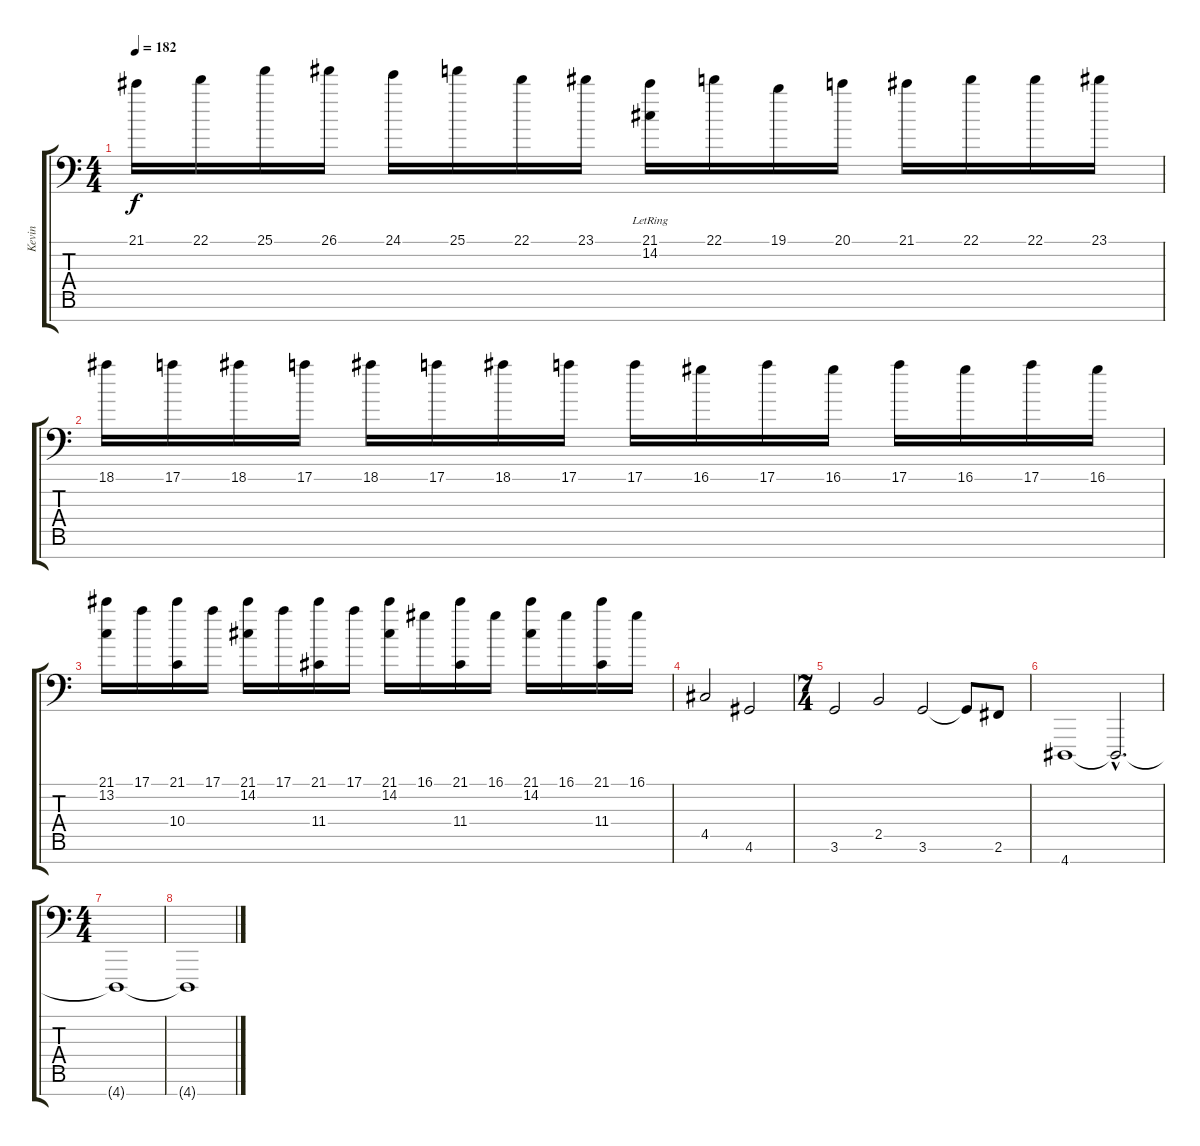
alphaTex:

\track ("Kevin" "Kevin") {instrument electricgrandpiano}
\staff {score tabs}
\tuning (E4 B3 G3 D3 A2 E2 B0) {hide}
\ts (4 4)
\tempo 182
\clef f4
\ks c
21.1.16{dy f} 22.1.16 25.1.16 26.1.16 24.1.16 25.1.16 22.1.16 23.1.16 (21.1 14.2{lr}).16 22.1.16 19.1.16 20.1.16 21.1.16 22.1.16 22.1.16 23.1.16 |
18.1.16 17.1.16 18.1.16 17.1.16 18.1.16 17.1.16 18.1.16 17.1.16 17.1.16 16.1.16 17.1.16 16.1.16 17.1.16 16.1.16 17.1.16 16.1.16 |
(21.1 13.2).16 17.1.16 (21.1 10.4).16 17.1.16 (21.1 14.2).16 17.1.16 (21.1 11.4).16 17.1.16 (21.1 14.2).16 16.1.16 (21.1 11.4).16 16.1.16 (21.1 14.2).16 16.1.16 (21.1 11.4).16 16.1.16 |
4.5.2 4.6.2 |
\ts (7 4)
3.6.2 2.5.2 3.6.2 3.6{t}.8 2.6.8 |
4.7.1 4.7{hac t}.2{d} |
\ts (4 4)
4.7{t}.1 |
4.7{t}.1
